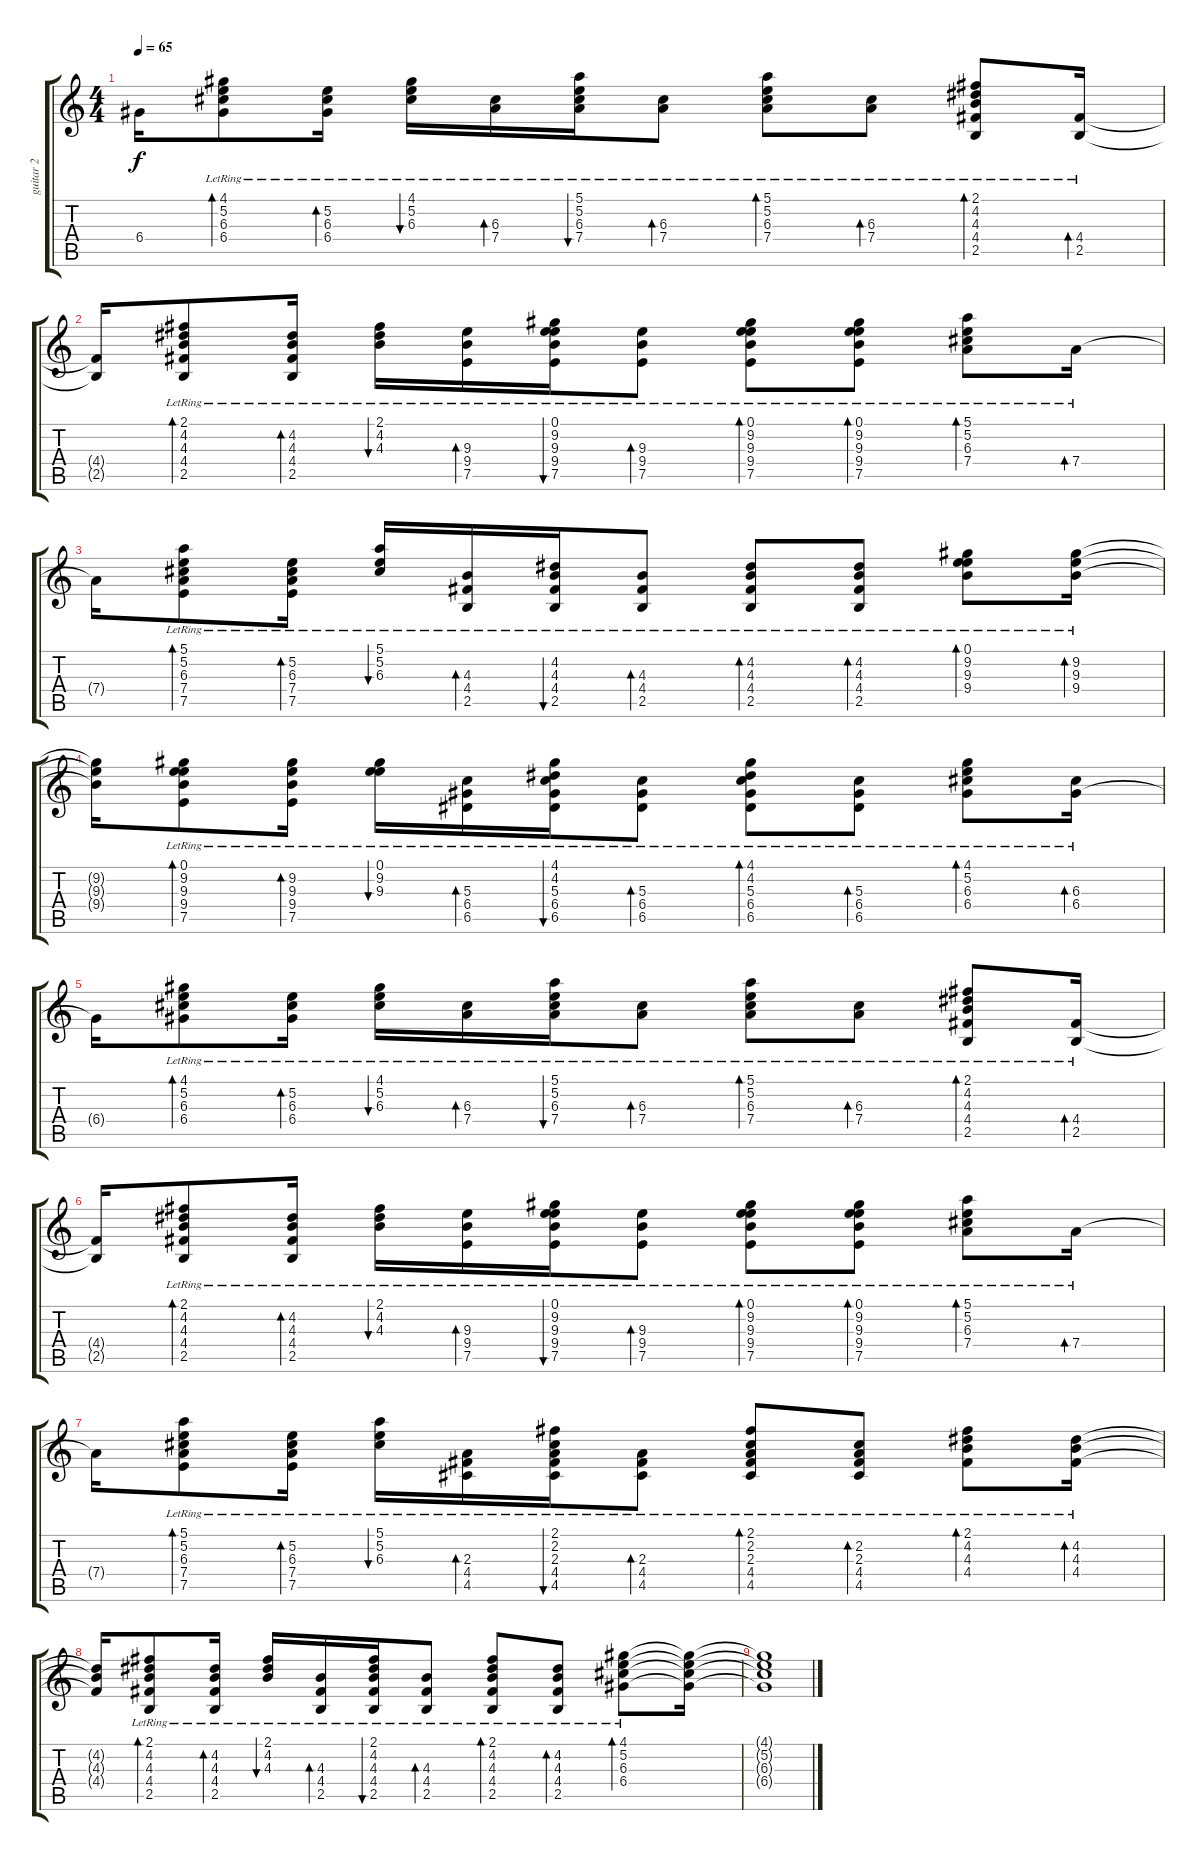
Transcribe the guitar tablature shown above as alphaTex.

\track ("guitar 2" "guitar 2") {instrument electricguitarclean}
\staff {score tabs}
\tuning (E4 B3 G3 D3 A2 E2) {hide}
\ts (4 4)
\tempo 65
\clef g2
\ks c
6.4{t}.16{dy f} (4.1{lr} 5.2{lr} 6.3{lr} 6.4{lr}).8{bd 30} (5.2{lr} 6.3{lr} 6.4{lr}).16{bd 30} (4.1{lr} 5.2{lr} 6.3{lr}).16{bu 30} (6.3{lr} 7.4{lr}).16{bd 30} (5.1{lr} 5.2{lr} 6.3{lr} 7.4{lr}).16{bu 30} (6.3{lr} 7.4{lr}).8{bd 30} (5.1{lr} 5.2{lr} 6.3{lr} 7.4{lr}).8{bd 30} (6.3{lr} 7.4{lr}).8{bd 30} (2.1 4.2 4.3{lr} 4.4{lr} 2.5).8{bd 30} (4.4{lr} 2.5).16{bd 30} |
(4.4{t} 2.5{t}).16 (2.1{lr} 4.2{lr} 4.3{lr} 4.4{lr} 2.5{lr}).8{bd 30} (4.2{lr} 4.3{lr} 4.4{lr} 2.5{lr}).16{bd 30} (2.1{lr} 4.2{lr} 4.3{lr}).16{bu 30} (9.3{lr} 9.4{lr} 7.5{lr}).16{bd 30} (0.1{lr} 9.2{lr} 9.3{lr} 9.4{lr} 7.5{lr}).16{bu 30} (9.3{lr} 9.4{lr} 7.5{lr}).8{bd 30} (0.1{lr} 9.2{lr} 9.3{lr} 9.4{lr} 7.5{lr}).8{bd 30} (0.1{lr} 9.2{lr} 9.3{lr} 9.4{lr} 7.5{lr}).8{bd 30} (5.1{lr} 5.2{lr} 6.3{lr} 7.4{lr}).8{bd 30} 7.4{lr}.16{bd 30} |
7.4{t}.16 (5.1{lr} 5.2{lr} 6.3{lr} 7.4{lr} 7.5{lr}).8{bd 30} (5.2{lr} 6.3{lr} 7.4{lr} 7.5{lr}).16{bd 30} (5.1{lr} 5.2{lr} 6.3{lr}).16{bu 30} (4.3{lr} 4.4{lr} 2.5{lr}).16{bd 30} (4.2{lr} 4.3{lr} 4.4{lr} 2.5{lr}).16{bu 30} (4.3{lr} 4.4{lr} 2.5{lr}).8{bd 30} (4.2{lr} 4.3{lr} 4.4{lr} 2.5{lr}).8{bd 30} (4.2{lr} 4.3{lr} 4.4{lr} 2.5{lr}).8{bd 30} (0.1{lr} 9.2{lr} 9.3{lr} 9.4{lr}).8{bd 30} (9.2{lr} 9.3{lr} 9.4{lr}).16{bd 30} |
(9.2{t} 9.3{t} 9.4{t}).16 (0.1{lr} 9.2{lr} 9.3{lr} 9.4{lr} 7.5{lr}).8{bd 30} (9.2{lr} 9.3{lr} 9.4{lr} 7.5{lr}).16{bd 30} (0.1{lr} 9.2{lr} 9.3{lr}).16{bu 30} (5.3{lr} 6.4{lr} 6.5{lr}).16{bd 30} (4.1{lr} 4.2{lr} 5.3{lr} 6.4{lr} 6.5{lr}).16{bu 30} (5.3{lr} 6.4{lr} 6.5{lr}).8{bd 30} (4.1{lr} 4.2{lr} 5.3{lr} 6.4{lr} 6.5{lr}).8{bd 30} (5.3{lr} 6.4{lr} 6.5).8{bd 30} (4.1{lr} 5.2{lr} 6.3{lr} 6.4{lr}).8{bd 30} (6.3{lr} 6.4{lr}).16{bd 30} |
6.4{t}.16 (4.1{lr} 5.2{lr} 6.3{lr} 6.4{lr}).8{bd 30} (5.2{lr} 6.3{lr} 6.4{lr}).16{bd 30} (4.1{lr} 5.2{lr} 6.3{lr}).16{bu 30} (6.3{lr} 7.4{lr}).16{bd 30} (5.1{lr} 5.2{lr} 6.3{lr} 7.4{lr}).16{bu 30} (6.3{lr} 7.4{lr}).8{bd 30} (5.1{lr} 5.2{lr} 6.3{lr} 7.4{lr}).8{bd 30} (6.3{lr} 7.4{lr}).8{bd 30} (2.1 4.2 4.3{lr} 4.4{lr} 2.5).8{bd 30} (4.4{lr} 2.5).16{bd 30} |
(4.4{t} 2.5{t}).16 (2.1{lr} 4.2{lr} 4.3{lr} 4.4{lr} 2.5{lr}).8{bd 30} (4.2{lr} 4.3{lr} 4.4{lr} 2.5{lr}).16{bd 30} (2.1{lr} 4.2{lr} 4.3{lr}).16{bu 30} (9.3{lr} 9.4{lr} 7.5{lr}).16{bd 30} (0.1{lr} 9.2{lr} 9.3{lr} 9.4{lr} 7.5{lr}).16{bu 30} (9.3{lr} 9.4{lr} 7.5{lr}).8{bd 30} (0.1{lr} 9.2{lr} 9.3{lr} 9.4{lr} 7.5{lr}).8{bd 30} (0.1{lr} 9.2{lr} 9.3{lr} 9.4{lr} 7.5{lr}).8{bd 30} (5.1{lr} 5.2{lr} 6.3{lr} 7.4{lr}).8{bd 30} 7.4{lr}.16{bd 30} |
7.4{t}.16 (5.1{lr} 5.2{lr} 6.3{lr} 7.4{lr} 7.5{lr}).8{bd 30} (5.2{lr} 6.3{lr} 7.4{lr} 7.5{lr}).16{bd 30} (5.1{lr} 5.2{lr} 6.3{lr}).16{bu 30} (2.3{lr} 4.4{lr} 4.5{lr}).16{bd 30} (2.1{lr} 2.2{lr} 2.3{lr} 4.4{lr} 4.5{lr}).16{bu 30} (2.3{lr} 4.4{lr} 4.5{lr}).8{bd 30} (2.1{lr} 2.2{lr} 2.3{lr} 4.4{lr} 4.5{lr}).8{bd 30} (2.2{lr} 2.3{lr} 4.4{lr} 4.5{lr}).8{bd 30} (2.1{lr} 4.2{lr} 4.3{lr} 4.4{lr}).8{bd 30} (4.2{lr} 4.3{lr} 4.4{lr}).16{bd 30} |
(4.2{t} 4.3{t} 4.4{t}).16 (2.1{lr} 4.2{lr} 4.3{lr} 4.4{lr} 2.5).8{bd 30} (4.2{lr} 4.3{lr} 4.4{lr} 2.5).16{bd 30} (2.1{lr} 4.2{lr} 4.3{lr}).16{bu 30} (4.3{lr} 4.4{lr} 2.5).16{bd 30} (2.1{lr} 4.2{lr} 4.3{lr} 4.4{lr} 2.5).16{bu 30} (4.3{lr} 4.4{lr} 2.5).8{bd 30} (2.1{lr} 4.2{lr} 4.3{lr} 4.4{lr} 2.5).8{bd 30} (4.2 4.3{lr} 4.4{lr} 2.5).8{bd 30} (4.1 5.2 6.3{lr} 6.4{lr}).8{bd 30} (4.1{t} 5.2{t} 6.3{t} 6.4{t}).16 |
(4.1{t} 5.2{t} 6.3{t} 6.4{t}).1
